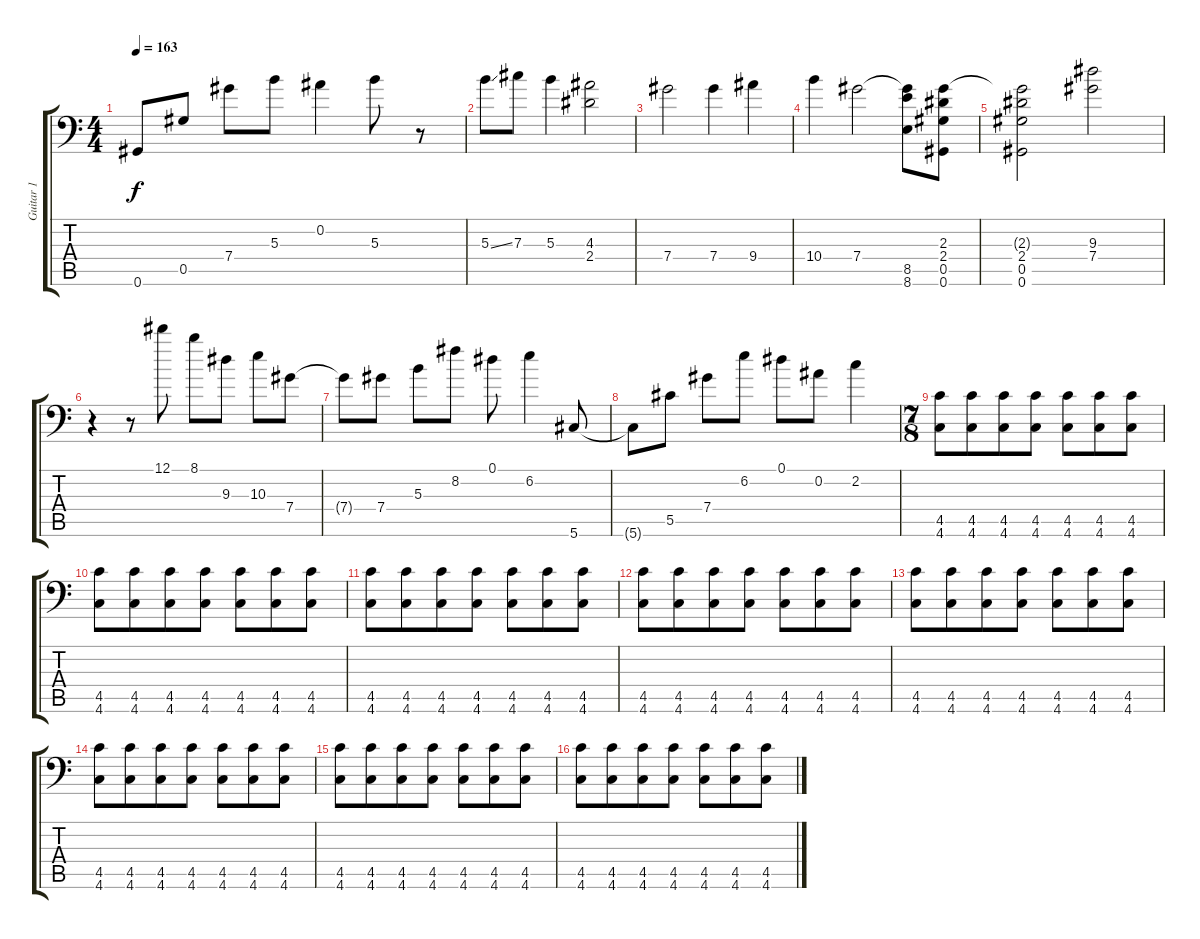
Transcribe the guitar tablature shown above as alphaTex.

\track ("Guitar 1" "Guitar 1") {instrument overdrivenguitar}
\staff {score tabs}
\tuning (Eb4 Bb3 Gb3 Db3 Ab2 Ab1) {hide}
\ts (4 4)
\tempo 163
\clef f4
\ks c
0.6{t}.8{dy f} 0.5.8 7.4.8 5.3.8 0.2.4 5.3.8 r.8 |
5.3{ss}.8 7.3.8 5.3.4 (4.3 2.4).2 |
7.4.2 7.4.4 9.4.4 |
10.4.4 7.4.2 (7.4{t} 8.5 8.6).8 (2.3 2.4 0.5 0.6).8 |
(2.3{t} 2.4 0.5 0.6).2 (9.3 7.4).2 |
r.4 r.8 12.1.8 8.1.8 9.3.8 10.3.8 7.4.8 |
7.4{t}.8 7.4.8 5.3.8 8.2.8 0.1.8 6.2.4 5.6.8 |
5.6{t}.8 5.5.8 7.4.8 6.2.8 0.1.8 0.2.8 2.2.4 |
\ts (7 8)
(4.5 4.6).8 (4.5 4.6).8 (4.5 4.6).8 (4.5 4.6).8 (4.5 4.6).8 (4.5 4.6).8 (4.5 4.6).8 |
(4.5 4.6).8 (4.5 4.6).8 (4.5 4.6).8 (4.5 4.6).8 (4.5 4.6).8 (4.5 4.6).8 (4.5 4.6).8 |
(4.5 4.6).8 (4.5 4.6).8 (4.5 4.6).8 (4.5 4.6).8 (4.5 4.6).8 (4.5 4.6).8 (4.5 4.6).8 |
(4.5 4.6).8 (4.5 4.6).8 (4.5 4.6).8 (4.5 4.6).8 (4.5 4.6).8 (4.5 4.6).8 (4.5 4.6).8 |
(4.5 4.6).8 (4.5 4.6).8 (4.5 4.6).8 (4.5 4.6).8 (4.5 4.6).8 (4.5 4.6).8 (4.5 4.6).8 |
(4.5 4.6).8 (4.5 4.6).8 (4.5 4.6).8 (4.5 4.6).8 (4.5 4.6).8 (4.5 4.6).8 (4.5 4.6).8 |
(4.5 4.6).8 (4.5 4.6).8 (4.5 4.6).8 (4.5 4.6).8 (4.5 4.6).8 (4.5 4.6).8 (4.5 4.6).8 |
(4.5 4.6).8 (4.5 4.6).8 (4.5 4.6).8 (4.5 4.6).8 (4.5 4.6).8 (4.5 4.6).8 (4.5 4.6).8
